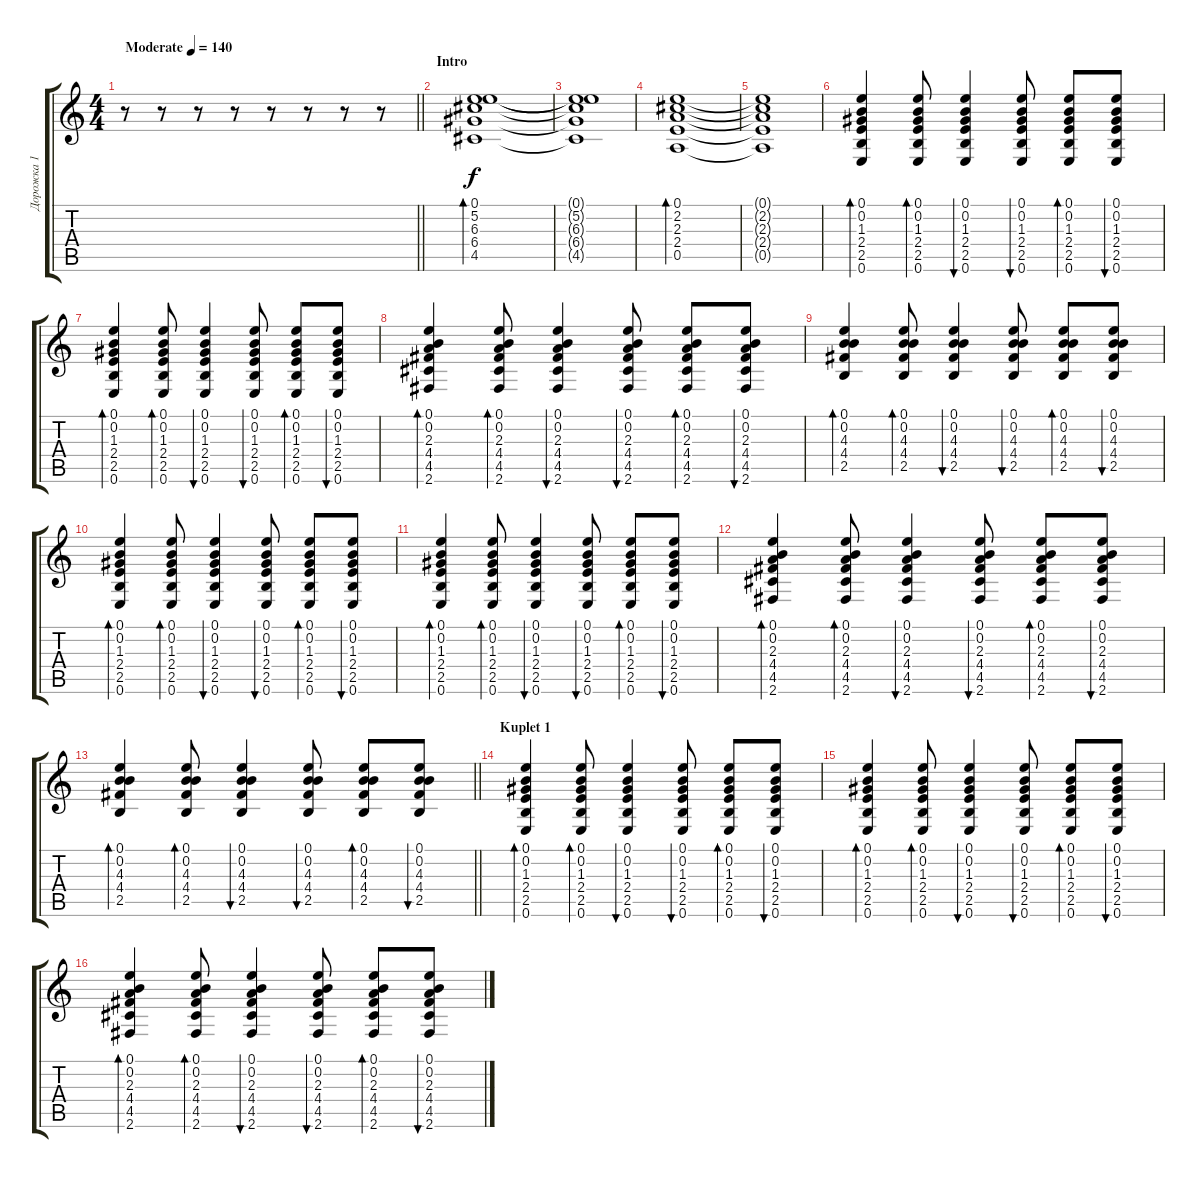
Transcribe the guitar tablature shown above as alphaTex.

\track ("Дорожка 1" "Дорожка 1") {instrument acousticguitarsteel}
\staff {score tabs}
\tuning (E4 B3 G3 D3 A2 E2) {hide}
\ts (4 4)
\tempo (140 "Moderate")
\clef g2
\barLineRight lightlight
\ks c
r.8{dy f instrument acousticguitarsteel} r.8 r.8 r.8 r.8 r.8 r.8 r.8 |
\section ("" "Intro")
(0.1 5.2 6.3 6.4 4.5).1{bd 60} |
(0.1{t} 5.2{t} 6.3{t} 6.4{t} 4.5{t}).1 |
(0.1 2.2 2.3 2.4 0.5).1{bd 60} |
(0.1{t} 2.2{t} 2.3{t} 2.4{t} 0.5{t}).1 |
(0.1 0.2 1.3 2.4 2.5 0.6).4{bd 60} (0.1 0.2 1.3 2.4 2.5 0.6).8{bd 60} (0.1 0.2 1.3 2.4 2.5 0.6).4{bu 60} (0.1 0.2 1.3 2.4 2.5 0.6).8{bu 60} (0.1 0.2 1.3 2.4 2.5 0.6).8{bd 60} (0.1 0.2 1.3 2.4 2.5 0.6).8{bu 60} |
(0.1 0.2 1.3 2.4 2.5 0.6).4{bd 60} (0.1 0.2 1.3 2.4 2.5 0.6).8{bd 60} (0.1 0.2 1.3 2.4 2.5 0.6).4{bu 60} (0.1 0.2 1.3 2.4 2.5 0.6).8{bu 60} (0.1 0.2 1.3 2.4 2.5 0.6).8{bd 60} (0.1 0.2 1.3 2.4 2.5 0.6).8{bu 60} |
(0.1 0.2 2.3 4.4 4.5 2.6).4{bd 60} (0.1 0.2 2.3 4.4 4.5 2.6).8{bd 60} (0.1 0.2 2.3 4.4 4.5 2.6).4{bu 60} (0.1 0.2 2.3 4.4 4.5 2.6).8{bu 60} (0.1 0.2 2.3 4.4 4.5 2.6).8{bd 60} (0.1 0.2 2.3 4.4 4.5 2.6).8{bu 60} |
(0.1 0.2 4.3 4.4 2.5).4{bd 60} (0.1 0.2 4.3 4.4 2.5).8{bd 60} (0.1 0.2 4.3 4.4 2.5).4{bu 60} (0.1 0.2 4.3 4.4 2.5).8{bu 60} (0.1 0.2 4.3 4.4 2.5).8{bd 60} (0.1 0.2 4.3 4.4 2.5).8{bu 60} |
(0.1 0.2 1.3 2.4 2.5 0.6).4{bd 60} (0.1 0.2 1.3 2.4 2.5 0.6).8{bd 60} (0.1 0.2 1.3 2.4 2.5 0.6).4{bu 60} (0.1 0.2 1.3 2.4 2.5 0.6).8{bu 60} (0.1 0.2 1.3 2.4 2.5 0.6).8{bd 60} (0.1 0.2 1.3 2.4 2.5 0.6).8{bu 60} |
(0.1 0.2 1.3 2.4 2.5 0.6).4{bd 60} (0.1 0.2 1.3 2.4 2.5 0.6).8{bd 60} (0.1 0.2 1.3 2.4 2.5 0.6).4{bu 60} (0.1 0.2 1.3 2.4 2.5 0.6).8{bu 60} (0.1 0.2 1.3 2.4 2.5 0.6).8{bd 60} (0.1 0.2 1.3 2.4 2.5 0.6).8{bu 60} |
(0.1 0.2 2.3 4.4 4.5 2.6).4{bd 60} (0.1 0.2 2.3 4.4 4.5 2.6).8{bd 60} (0.1 0.2 2.3 4.4 4.5 2.6).4{bu 60} (0.1 0.2 2.3 4.4 4.5 2.6).8{bu 60} (0.1 0.2 2.3 4.4 4.5 2.6).8{bd 60} (0.1 0.2 2.3 4.4 4.5 2.6).8{bu 60} |
\barLineRight lightlight
(0.1 0.2 4.3 4.4 2.5).4{bd 60} (0.1 0.2 4.3 4.4 2.5).8{bd 60} (0.1 0.2 4.3 4.4 2.5).4{bu 60} (0.1 0.2 4.3 4.4 2.5).8{bu 60} (0.1 0.2 4.3 4.4 2.5).8{bd 60} (0.1 0.2 4.3 4.4 2.5).8{bu 60} |
\section ("" "Kuplet 1")
(0.1 0.2 1.3 2.4 2.5 0.6).4{bd 60} (0.1 0.2 1.3 2.4 2.5 0.6).8{bd 60} (0.1 0.2 1.3 2.4 2.5 0.6).4{bu 60} (0.1 0.2 1.3 2.4 2.5 0.6).8{bu 60} (0.1 0.2 1.3 2.4 2.5 0.6).8{bd 60} (0.1 0.2 1.3 2.4 2.5 0.6).8{bu 60} |
(0.1 0.2 1.3 2.4 2.5 0.6).4{bd 60} (0.1 0.2 1.3 2.4 2.5 0.6).8{bd 60} (0.1 0.2 1.3 2.4 2.5 0.6).4{bu 60} (0.1 0.2 1.3 2.4 2.5 0.6).8{bu 60} (0.1 0.2 1.3 2.4 2.5 0.6).8{bd 60} (0.1 0.2 1.3 2.4 2.5 0.6).8{bu 60} |
(0.1 0.2 2.3 4.4 4.5 2.6).4{bd 60} (0.1 0.2 2.3 4.4 4.5 2.6).8{bd 60} (0.1 0.2 2.3 4.4 4.5 2.6).4{bu 60} (0.1 0.2 2.3 4.4 4.5 2.6).8{bu 60} (0.1 0.2 2.3 4.4 4.5 2.6).8{bd 60} (0.1 0.2 2.3 4.4 4.5 2.6).8{bu 60}
